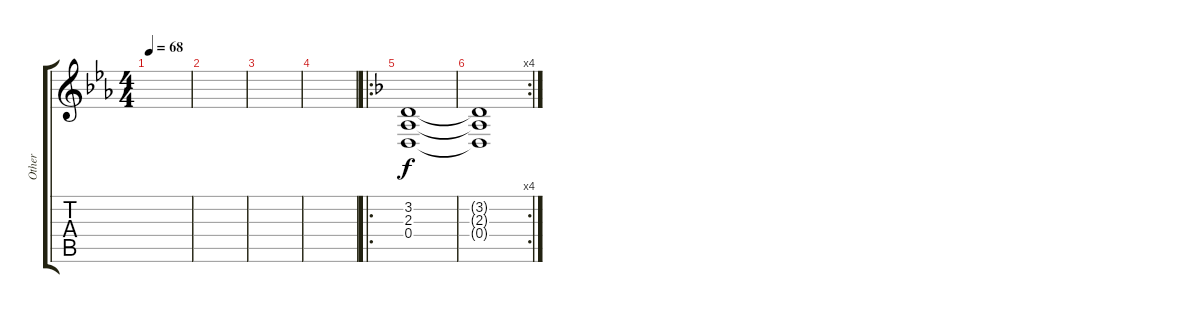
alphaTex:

\track ("Other" "Other") {instrument lead1square}
\staff {score tabs}
\tuning (E4 B3 G3 D3 A2 E2) {hide}
\ts (4 4)
\tempo 68
\clef g2
\ks eb
|
|
|
|
\ro
\ks dminor
(3.2 2.3 0.4).1 |
\rc 4
(3.2{t} 2.3{t} 0.4{t}).1
